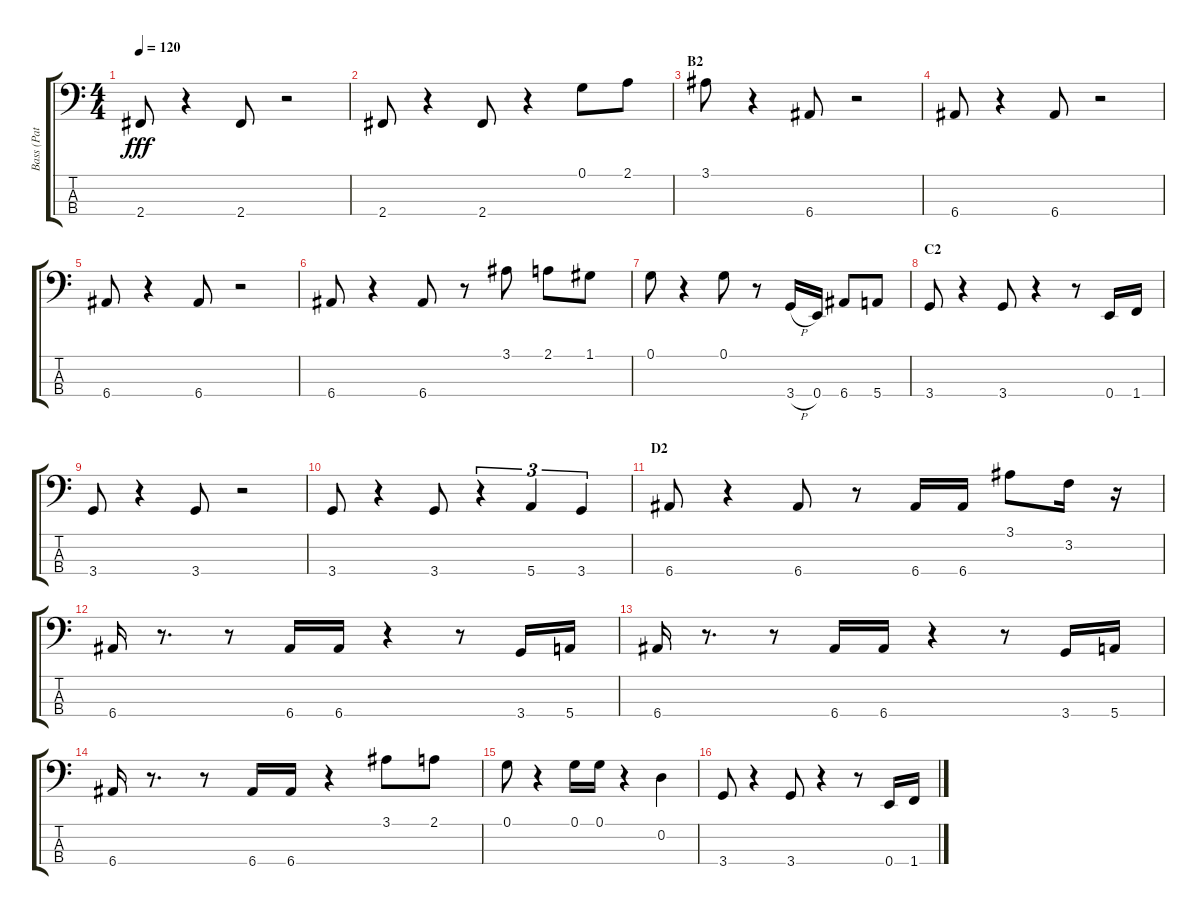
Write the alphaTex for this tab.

\track ("Bass (Pat O'Hearn)" "Bass (Pat ") {instrument fretlessbass}
\staff {score tabs}
\tuning (G2 D2 A1 E1) {hide}
\ts (4 4)
\tempo 120
\clef f4
\ks c
2.4.8{dy fff} r.4 2.4.8 r.2 |
2.4.8 r.4 2.4.8 r.4 0.1.8 2.1.8 |
\section ("" "B2")
3.1.8 r.4 6.4.8 r.2 |
6.4.8 r.4 6.4.8 r.2 |
6.4.8 r.4 6.4.8 r.2 |
6.4.8 r.4 6.4.8 r.8 3.1.8 2.1.8 1.1.8 |
0.1.8 r.4 0.1.8 r.8 3.4{h}.16 0.4.16 6.4.8 5.4.8 |
\section ("" "C2")
3.4.8 r.4 3.4.8 r.4 r.8 0.4.16 1.4.16 |
3.4.8 r.4 3.4.8 r.2 |
3.4.8 r.4 3.4.8 r.4{tu (3 2)} 5.4.4{tu (3 2)} 3.4.4{tu (3 2)} |
\section ("" "D2")
6.4.8 r.4 6.4.8 r.8 6.4.16 6.4.16 3.1.8 3.2.16 r.16 |
6.4.16 r.8{d} r.8 6.4.16 6.4.16 r.4 r.8 3.4.16 5.4.16 |
6.4.16 r.8{d} r.8 6.4.16 6.4.16 r.4 r.8 3.4.16 5.4.16 |
6.4.16 r.8{d} r.8 6.4.16 6.4.16 r.4 3.1.8 2.1.8 |
0.1.8 r.4 0.1.16 0.1.16 r.4 0.2.4 |
3.4.8 r.4 3.4.8 r.4 r.8 0.4.16 1.4.16
